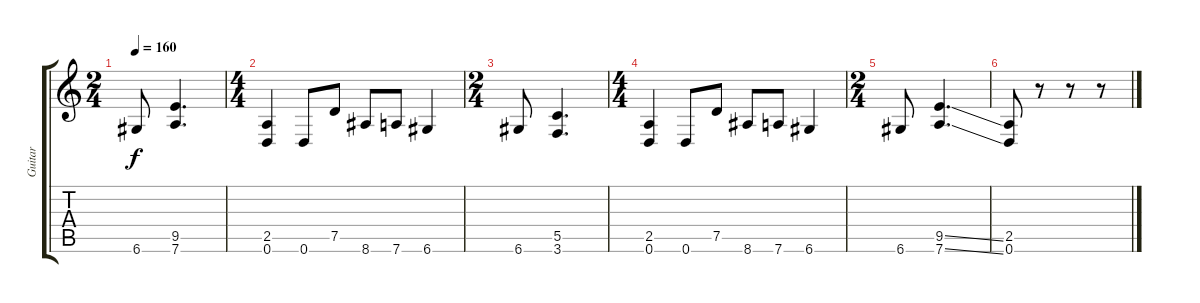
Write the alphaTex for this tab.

\track ("Guitar" "Guitar") {instrument distortionguitar}
\staff {score tabs}
\tuning (D4 A3 F3 C3 G2 D2) {hide}
\ts (2 4)
\tempo 160
\clef g2
\ks c
6.6.8{dy f} (9.5 7.6).4{d} |
\ts (4 4)
(2.5 0.6).4 0.6.8 7.5.8 8.6.8 7.6.8 6.6.4 |
\ts (2 4)
6.6.8 (5.5 3.6).4{d} |
\ts (4 4)
(2.5 0.6).4 0.6.8 7.5.8 8.6.8 7.6.8 6.6.4 |
\ts (2 4)
6.6.8 (9.5{ss} 7.6{ss}).4{d} |
(2.5 0.6).8 r.8 r.8 r.8
